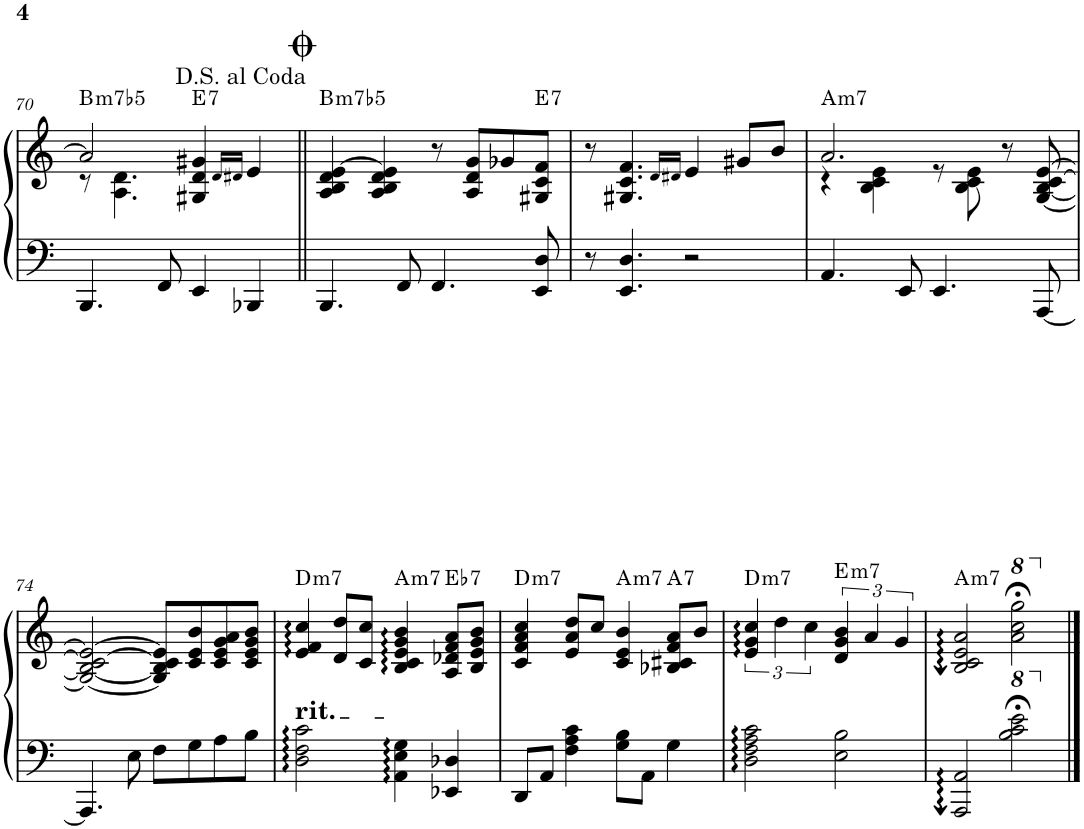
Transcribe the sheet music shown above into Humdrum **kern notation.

**kern	**kern	**harte
*part1	*part1	*part1
*staff2	*staff1	*
*I"Piano	*	*
*I'Pno.	*	*
!!LO:PB:g=z
*clefF4	*clefG2	*
*k[]	*k[]	*
*M4/4	*M4/4	*
=70	=70	=70
*	*^	*
!	!	!	!LO:H:kt=m7b5
4.BBB/	2a/]	8r	B:hdim7
.	.	4.A\ 4.d\	.
8FF/	.	.	.
!	!	!	!LO:H:kt=7
4EE/	4G#X/ 4d/ 4g#X/	2ryy	E:7
.	16qd/LL	.	.
.	16qd#X/JJ	.	.
4BBB-X/	4e/	.	.
*	*v	*v	*
=71||	=71||	=71||
!	!	!LO:H:kt=m7b5
4.BBB/	4A/ 4B/ 4d/ [4e/	B:hdim7
.	4A/ 4B/ 4d/ 4e/]	.
8FF/	.	.
4.FF/	8r	.
.	8A/ 8d/ 8g/L	.
.	8g-X/	.
!	!	!LO:H:kt=7
8EE/ 8D/	8G#X/ 8c/ 8f/J	E:7
=72	=72	=72
8r	8r	.
4.EE/ 4.D/	4.G#X/ 4.c/ 4.f/	.
.	16qd/LL	.
.	16qd#X/JJ	.
2r	4e/	.
.	8g#X/L	.
.	8b/J	.
=73	=73	=73
*	*^	*
!	!	!	!LO:H:kt=m7
4.AA/	2.a/	4r	A:min7
.	.	4B\ 4c\ 4e\	.
8EE/	.	.	.
4.EE/	.	8r	.
.	.	8B\ 8c\ 8e\	.
.	8r	4ryy	.
[8AAA/	[8G/ [8B/ [8c/ [8e/	.	.
*	*v	*v	*
!!LO:LB:g=z
=74	=74	=74
4.AAA/]	2G/_ 2B/_ 2c/_ 2e/_	.
8E\	.	.
8F\L	8G/] 8B/] 8c/] 8e/]L	.
8G\	8c/ 8e/ 8b/	.
8A\	8c/ 8e/ 8g/ 8a/	.
8B\J	8c/ 8e/ 8g/ 8b/J	.
=75	=75	=75
!LO:TX:a:t=rit.	!	!LO:H:kt=m7
2D\ 2F\ 2c\	4e/ 4f/ 4cc/	D:min7
.	8d/ 8dd/L	.
.	8c/ 8cc/J	.
!	!	!LO:H:kt=m7
4AA\ 4E\ 4G\	4B/ 4c/ 4e/ 4g/ 4b/	A:min7
!	!	!LO:H:kt=7
4EE-X/ 4D-X/	8A/ 8d-X/ 8f/ 8a/L	Eb:7
.	8B/ 8e/ 8g/ 8b/J	.
=76	=76	=76
!	!	!LO:H:kt=m7
8DD/L	4c/ 4f/ 4a/ 4cc/	D:min7
8AA/J	.	.
4F\ 4A\ 4c\	8e/ 8a/ 8dd/L	.
.	8cc/J	.
!	!	!LO:H:kt=m7
8G\ 8B\L	4c/ 4e/ 4b/	A:min7
8AA\J	.	.
!	!	!LO:H:kt=7
4G\	8B-X/ 8c#X/ 8f/ 8a/L	A:7
.	8b/J	.
=77	=77	=77
!	!	!LO:H:kt=m7
2D\ 2F\ 2A\ 2c\	6e/ 6g/ 6cc/	D:min7
.	6dd\	.
.	6cc\	.
!	!	!LO:H:kt=m7
2E\ 2B\	6d/ 6g/ 6b/	E:min7
.	6a/	.
.	6g/	.
=78	=78	=78
!	!	!LO:H:kt=m7
2AAA/ 2AA/	2B/ 2c/ 2e/ 2a/	A:min7
*8va	*	*
*	*8va	*
2b\;< 2cc\;< 2ee\;<	2aa\;< 2ccc\;< 2ggg\;<	.
*X8va	*	*
*	*X8va	*
==	==	==
*-	*-	*-
